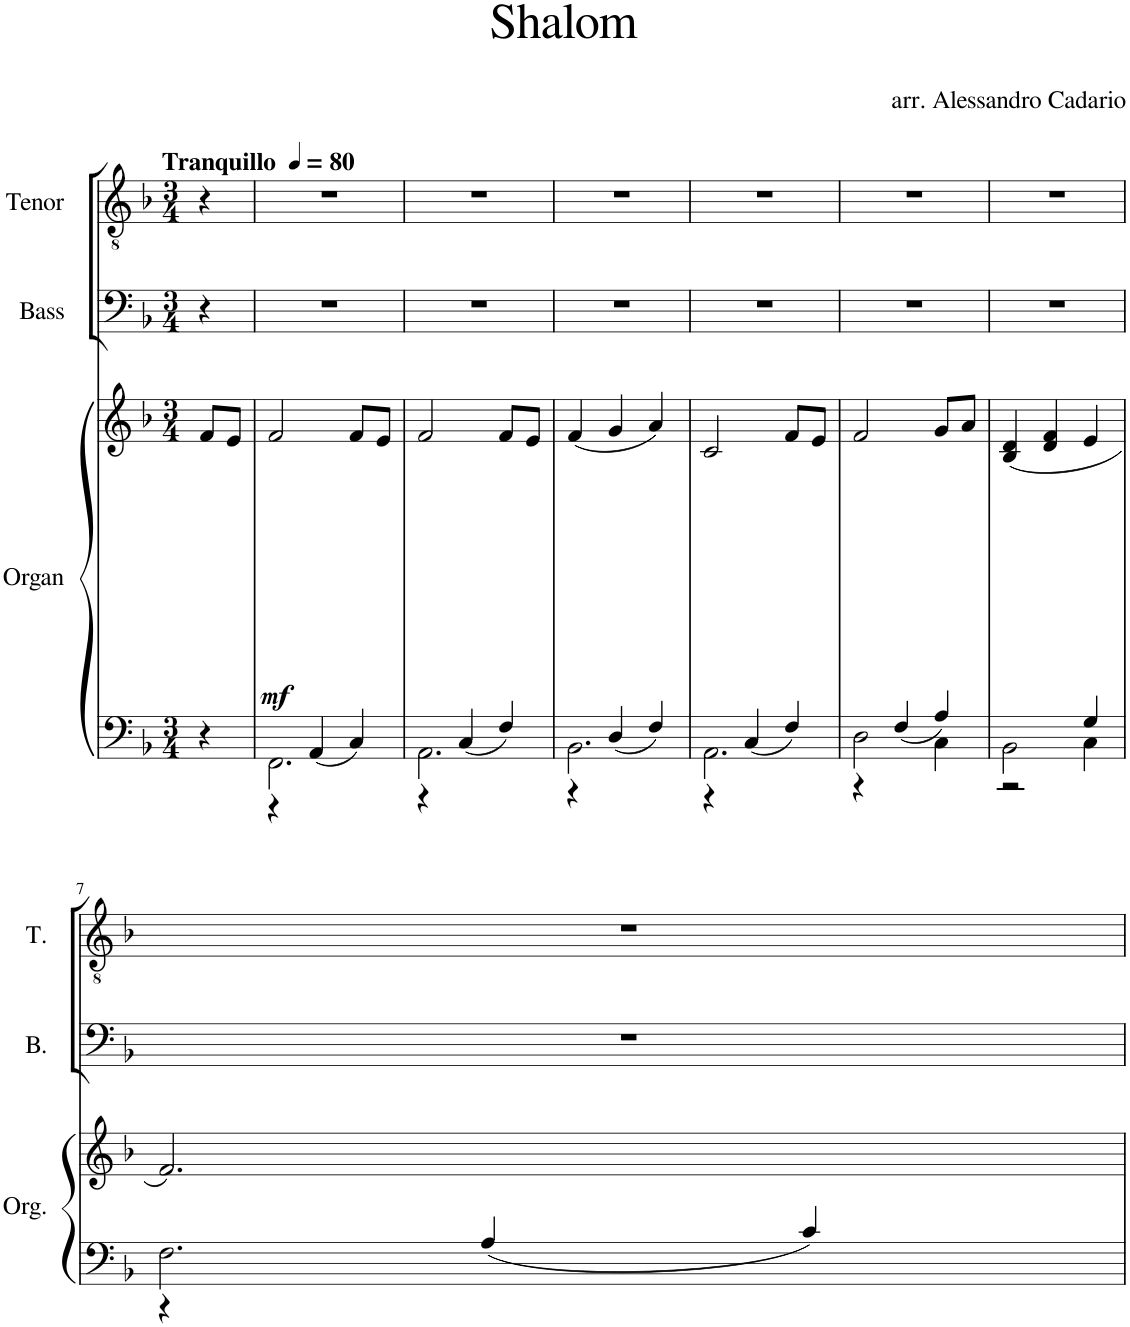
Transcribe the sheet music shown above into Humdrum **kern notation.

**kern	**kern	**dynam	**kern	**kern
*part3	*part3	*part3	*part2	*part1
*staff4	*staff3	*staff3/4	*staff2	*staff1
*I"Organ	*	*	*I"Bass	*I"Tenor
*I'Org.	*	*	*I'B.	*I'T.
*clefF4	*clefG2	*	*clefF4	*clefGv2
*k[b-]	*k[b-]	*	*k[b-]	*k[b-]
*M3/4	*M3/4	*	*M3/4	*M3/4
*MM80	*MM80	*	*MM80	*MM80
=	=	=	=	=
!	!	!	!	!LO:TX:a:B:t=Tranquillo
!	!	!LO:DY:b	!	!
4r	8f/L	mf	4r	4r
.	8e/J	.	.	.
=1	=1	=1	=1	=1
*^	*	*	*	*
2.FF\	4r	2f/	.	2.r	2.r
.	4AA/	.	.	.	.
.	4C/	8f/L	.	.	.
.	.	8e/J	.	.	.
=2	=2	=2	=2	=2	=2
2.AA\	4r	2f/	.	2.r	2.r
.	4C/	.	.	.	.
.	4F/	8f/L	.	.	.
.	.	8e/J	.	.	.
=3	=3	=3	=3	=3	=3
2.BB-\	4r	(4f/	.	2.r	2.r
.	4D/	4g/	.	.	.
.	4F/	4a/)	.	.	.
=4	=4	=4	=4	=4	=4
2.AA\	4r	2c/	.	2.r	2.r
.	4C/	.	.	.	.
.	4F/	8f/L	.	.	.
.	.	8e/J	.	.	.
=5	=5	=5	=5	=5	=5
2D\	4r	2f/	.	2.r	2.r
.	4F/	.	.	.	.
4C\	4A/	8g/L	.	.	.
.	.	8a/J	.	.	.
=6	=6	=6	=6	=6	=6
2BB-\	2r	(4B-/ 4d/	.	2.r	2.r
.	.	4d/ 4f/	.	.	.
4C\	4G/	4e/	.	.	.
!!LO:LB:g=z
=7	=7	=7	=7	=7	=7
2.F\	4r	2.f/)	.	2.r	2.r
.	4A/	.	.	.	.
.	4c/	.	.	.	.
*v	*v	*	*	*	*
=	=	=	=	=
*-	*-	*-	*-	*-
